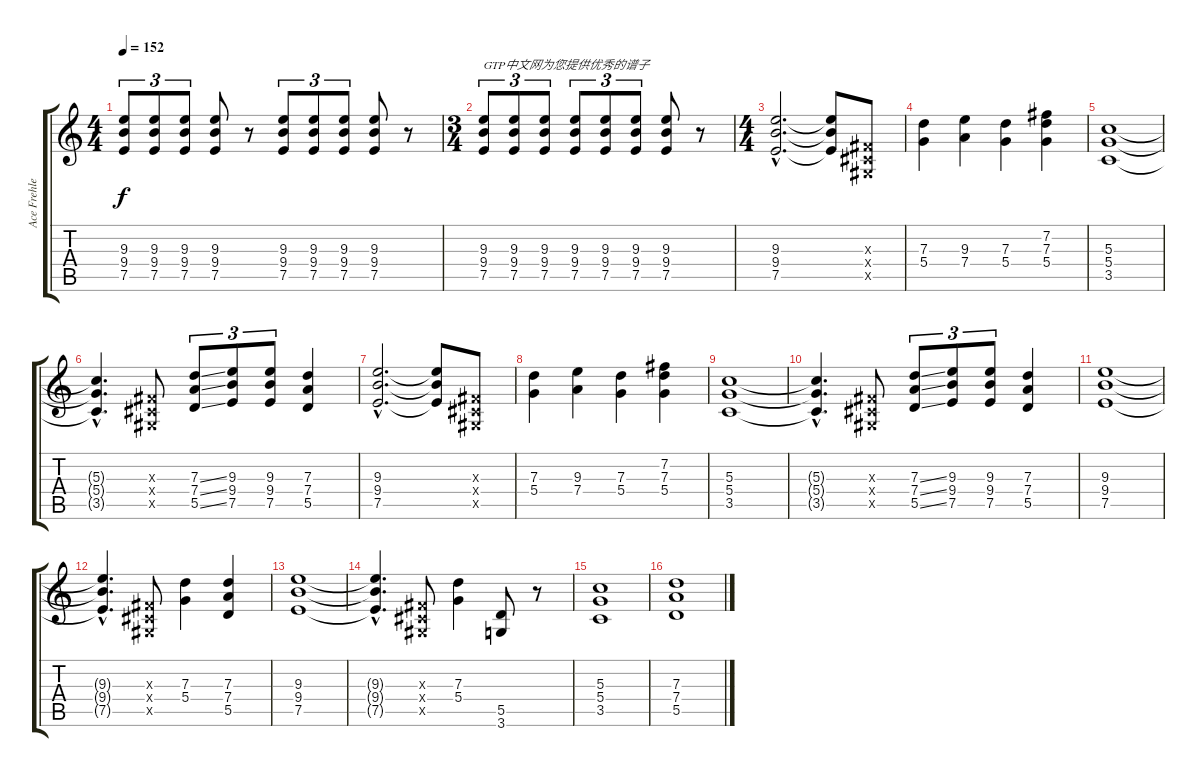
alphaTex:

\track ("Ace Frehley" "Ace Frehle") {instrument overdrivenguitar}
\staff {score tabs}
\tuning (E4 B3 G3 D3 A2 E2) {hide}
\ts (4 4)
\tempo 152
\clef g2
\ks c
(9.3 9.4 7.5).8{tu (3 2) dy f instrument overdrivenguitar} (9.3 9.4 7.5).8{tu (3 2)} (9.3 9.4 7.5).8{tu (3 2)} (9.3 9.4 7.5).8 r.8 (9.3 9.4 7.5).8{tu (3 2)} (9.3 9.4 7.5).8{tu (3 2)} (9.3 9.4 7.5).8{tu (3 2)} (9.3 9.4 7.5).8 r.8 |
\ts (3 4)
(9.3 9.4 7.5).8{tu (3 2) txt "GTP中文网为您提供优秀的谱子"} (9.3 9.4 7.5).8{tu (3 2)} (9.3 9.4 7.5).8{tu (3 2)} (9.3 9.4 7.5).8{tu (3 2)} (9.3 9.4 7.5).8{tu (3 2)} (9.3 9.4 7.5).8{tu (3 2)} (9.3 9.4 7.5).8 r.8 |
\ts (4 4)
(9.3{hac} 9.4{hac} 7.5{hac}).2{d} (9.3{t} 9.4{t} 7.5{t}).8 (-1.3{x} -1.4{x} -1.5{x}).8 |
(7.3 5.4).4 (9.3 7.4).4 (7.3 5.4).4 (7.2 7.3 5.4).4 |
(5.3 5.4 3.5).1 |
(5.3{hac t} 5.4{hac t} 3.5{hac t}).4{d} (-1.3{x} -1.4{x} -1.5{x}).8 (7.3{ss} 7.4{ss} 5.5{ss}).8{tu (3 2)} (9.3 9.4 7.5).8{tu (3 2)} (9.3 9.4 7.5).8{tu (3 2)} (7.3 7.4 5.5).4 |
(9.3{hac} 9.4{hac} 7.5{hac}).2{d} (9.3{t} 9.4{t} 7.5{t}).8 (-1.3{x} -1.4{x} -1.5{x}).8 |
(7.3 5.4).4 (9.3 7.4).4 (7.3 5.4).4 (7.2 7.3 5.4).4 |
(5.3 5.4 3.5).1 |
(5.3{hac t} 5.4{hac t} 3.5{hac t}).4{d} (-1.3{x} -1.4{x} -1.5{x}).8 (7.3{ss} 7.4{ss} 5.5{ss}).8{tu (3 2)} (9.3 9.4 7.5).8{tu (3 2)} (9.3 9.4 7.5).8{tu (3 2)} (7.3 7.4 5.5).4 |
(9.3 9.4 7.5).1 |
(9.3{hac t} 9.4{hac t} 7.5{hac t}).4{d} (-1.3{x} -1.4{x} -1.5{x}).8 (7.3 5.4).4 (7.3 7.4 5.5).4 |
(9.3 9.4 7.5).1 |
(9.3{hac t} 9.4{hac t} 7.5{hac t}).4{d} (-1.3{x} -1.4{x} -1.5{x}).8 (7.3 5.4).4 (5.5 3.6).8 r.8 |
(5.3 5.4 3.5).1 |
(7.3 7.4 5.5).1
